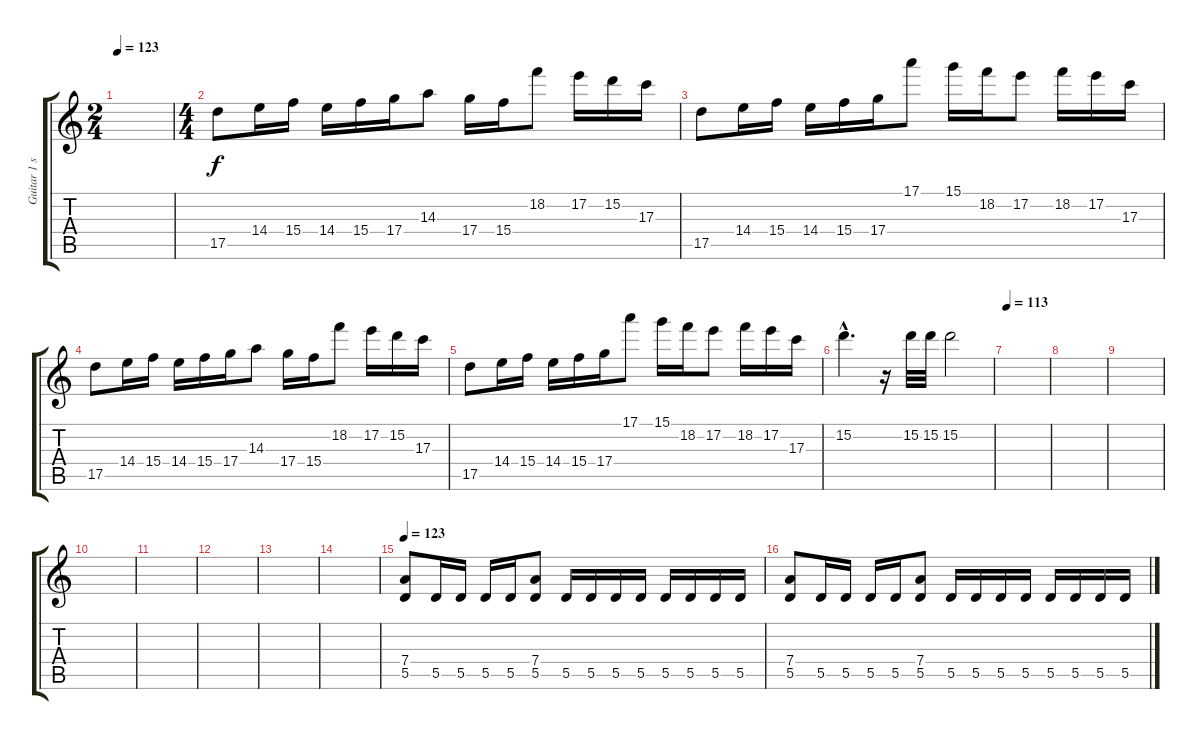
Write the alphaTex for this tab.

\track ("Guitar 1 solo" "Guitar 1 s") {instrument overdrivenguitar}
\staff {score tabs}
\tuning (E4 B3 G3 D3 A2 E2) {hide}
\ts (2 4)
\tempo 123
\tempo 103
\tempo 123
\clef g2
\ks c
|
\ts (4 4)
17.5.8 14.4.16 15.4.16 14.4.16 15.4.16 17.4.16 14.3.8 17.4.16 15.4.16 18.2.8 17.2.16 15.2.16 17.3.16 |
17.5.8 14.4.16 15.4.16 14.4.16 15.4.16 17.4.16 17.1.8 15.1.16 18.2.16 17.2.8 18.2.16 17.2.16 17.3.16 |
17.5.8 14.4.16 15.4.16 14.4.16 15.4.16 17.4.16 14.3.8 17.4.16 15.4.16 18.2.8 17.2.16 15.2.16 17.3.16 |
17.5.8 14.4.16 15.4.16 14.4.16 15.4.16 17.4.16 17.1.8 15.1.16 18.2.16 17.2.8 18.2.16 17.2.16 17.3.16 |
15.2{hac}.4{d} r.16 15.2.32 15.2.32 15.2.2 |
\tempo 113
|
|
|
|
|
|
|
|
\tempo 123
(7.4 5.5).8{volume 13 instrument distortionguitar} 5.5.16 5.5.16 5.5.16 5.5.16 (7.4 5.5).8 5.5.16 5.5.16 5.5.16 5.5.16 5.5.16 5.5.16 5.5.16 5.5.16 |
(7.4 5.5).8 5.5.16 5.5.16 5.5.16 5.5.16 (7.4 5.5).8 5.5.16 5.5.16 5.5.16 5.5.16 5.5.16 5.5.16 5.5.16 5.5.16
